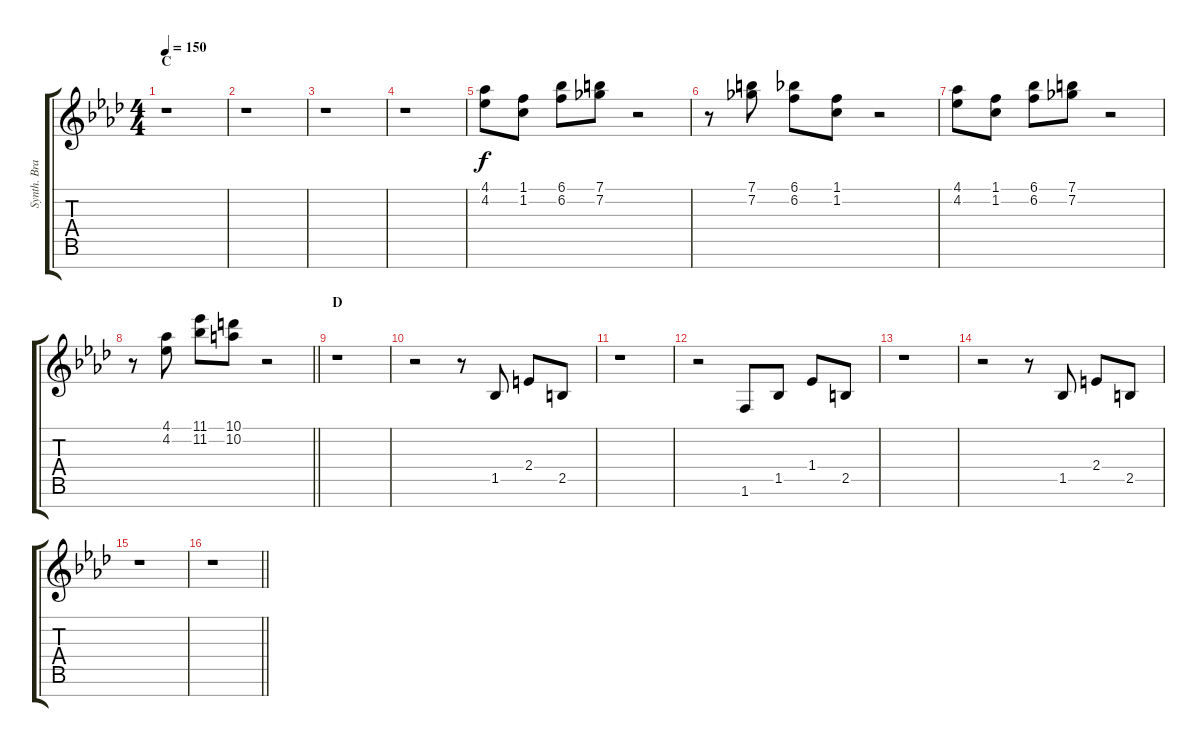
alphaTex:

\track ("Synth. Brass I" "Synth. Bra") {instrument synthbrass1}
\staff {score tabs}
\tuning (E5 B4 G4 D4 A3 E3 B2) {hide}
\ts (4 4)
\section ("" "C")
\tempo 150
\clef g2
\ks ab
r.1{dy f} |
r.1 |
r.1 |
r.1 |
(4.1 4.2).8 (1.1 1.2).8 (6.1 6.2).8 (7.1 7.2).8 r.2 |
r.8 (7.1 7.2).8 (6.1 6.2).8 (1.1 1.2).8 r.2 |
(4.1 4.2).8 (1.1 1.2).8 (6.1 6.2).8 (7.1 7.2).8 r.2 |
\barLineRight lightlight
r.8 (4.1 4.2).8 (11.1 11.2).8 (10.1 10.2).8 r.2 |
\section ("" "D")
r.1 |
r.2 r.8 1.5.8 2.4.8 2.5.8 |
r.1 |
r.2 1.6.8 1.5.8 1.4.8 2.5.8 |
r.1 |
r.2 r.8 1.5.8 2.4.8 2.5.8 |
r.1 |
\barLineRight lightlight
r.1
